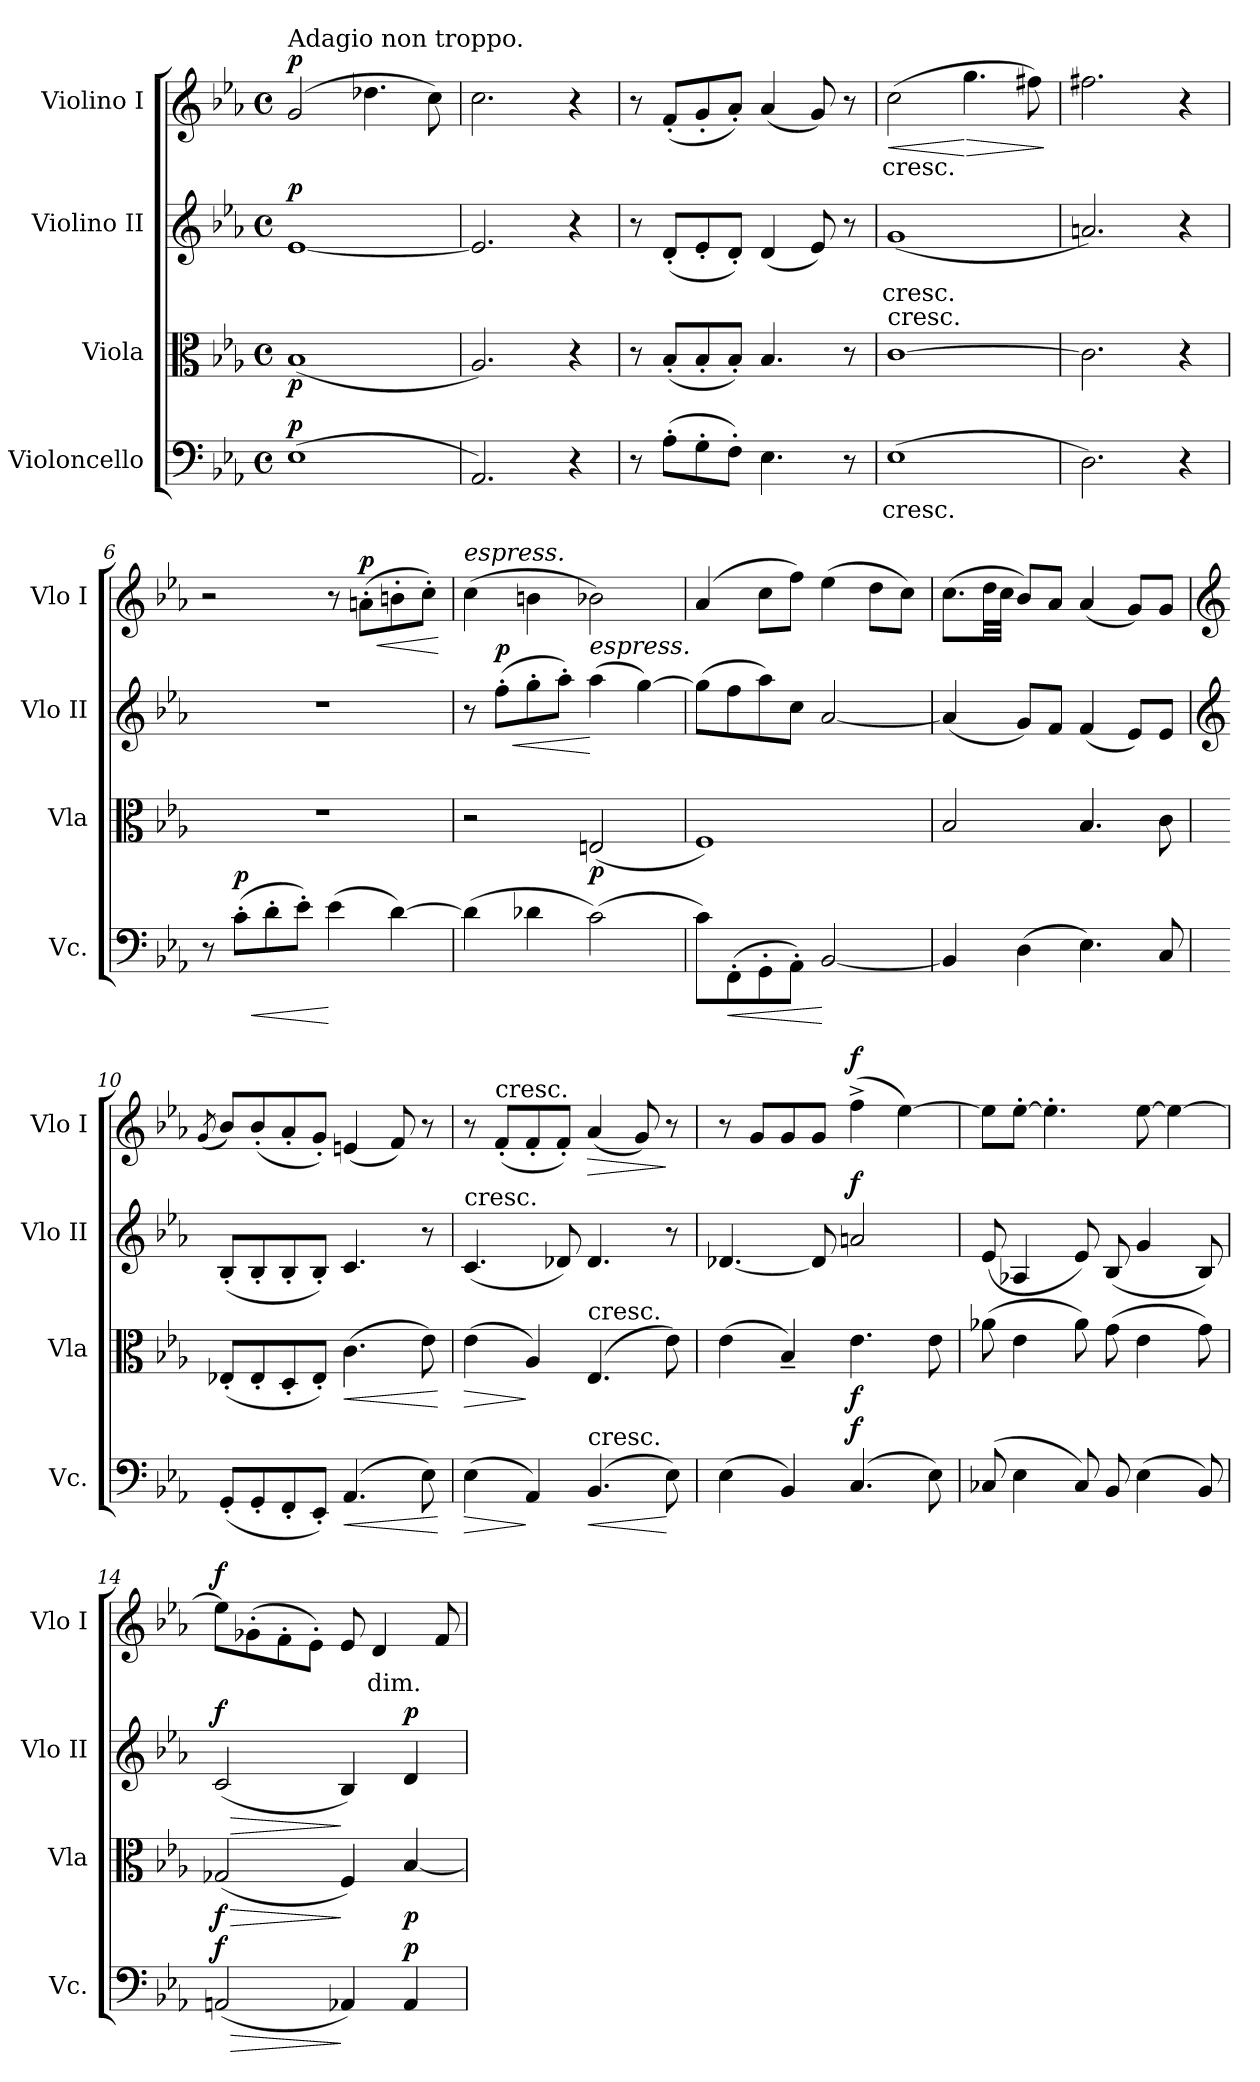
**kern	**text	**dynam	**kern	**dynam	**kern	**text	**dynam	**kern	**text	**dynam
*part4	*part4	*part4	*part3	*part3	*part2	*part2	*part2	*part1	*part1	*part1
*staff4	*staff4	*staff4	*staff3	*staff3	*staff2	*staff2	*staff2	*staff1	*staff1	*staff1
*I"Violoncello	*	*	*I"Viola	*	*I"Violino II	*	*	*I"Violino I	*	*
*I'Vc.	*	*	*I'Vla	*	*I'Vlo II	*	*	*I'Vlo I	*	*
*clefF4	*	*	*clefC3	*	*clefG2	*	*	*clefG2	*	*
*k[b-e-a-]	*	*	*k[b-e-a-]	*	*k[b-e-a-]	*	*	*k[b-e-a-]	*	*
*M4/4	*	*	*M4/4	*	*M4/4	*	*	*M4/4	*	*
*met(c)	*	*	*met(c)	*	*met(c)	*	*	*met(c)	*	*
=1	=1	=1	=1	=1	=1	=1	=1	=1	=1	=1
!	!	!	!	!	!	!	!	!LO:TX:a:t=Adagio non troppo.	!	!
!	!	!LO:DY:b	!	!LO:DY:b	!	!	!LO:DY:b	!	!	!LO:DY:b
(1E-	.	p	(1B-	p	[1e-	.	p	(2g/	.	p
.	.	.	.	.	.	.	.	4.dd-X\	.	.
.	.	.	.	.	.	.	.	8cc\)	.	.
=2	=2	=2	=2	=2	=2	=2	=2	=2	=2	=2
2.AA-/)	.	.	2.A-/)	.	2.e-/]	.	.	2.cc\	.	.
4r	.	.	4r	.	4r	.	.	4r	.	.
=3	=3	=3	=3	=3	=3	=3	=3	=3	=3	=3
8r	.	.	8r	.	8r	.	.	8r	.	.
(8A-'\L	.	.	(8B-'/L	.	(8d'/L	.	.	(8f'/L	.	.
8G'\	.	.	8B-'/	.	8e-'/	.	.	8g'/	.	.
8F'\J)	.	.	8B-'/J)	.	8d'/J)	.	.	8a-'/J)	.	.
4.E-\	.	.	4.B-/	.	(4d/	.	.	(4a-/	.	.
.	.	.	.	.	8e-/)	.	.	8g/)	.	.
8r	.	.	8r	.	8r	.	.	8r	.	.
=4	=4	=4	=4	=4	=4	=4	=4	=4	=4	=4
!	!	!	!LO:TX:a:t=cresc.	!	!	!	!	!	!	!
!	!LO:LY:b	!	!	!	!	!LO:LY:b	!	!	!LO:LY:b	!LO:HP:b
(1E-	cresc.	.	[1c	.	(1g	cresc.	.	(2cc\	cresc.	<
!	!	!	!	!	!	!	!	!	!	!LO:HP:n=1:b
.	.	.	.	.	.	.	.	4.gg\	.	[ >
.	.	.	.	.	.	.	.	8ff#X\)	.	.
.	.	.	.	.	.	.	.	.	.	]
=5	=5	=5	=5	=5	=5	=5	=5	=5	=5	=5
2.D\)	.	.	2.c\]	.	2.an/)	.	.	2.ff#X\	.	.
4r	.	.	4r	.	4r	.	.	4r	.	.
=6	=6	=6	=6	=6	=6	=6	=6	=6	=6	=6
8r	.	.	1r	.	1r	.	.	2r	.	.
!	!	!LO:HP:b	!	!	!	!	!	!	!	!
!	!	!LO:DY:n=1:b	!	!	!	!	!	!	!	!
(8c'\L	.	< p	.	.	.	.	.	.	.	.
8d'\	.	.	.	.	.	.	.	.	.	.
8e-'\J)	.	.	.	.	.	.	.	.	.	.
(4e-\	.	[	.	.	.	.	.	8r	.	.
!	!	!	!	!	!	!	!	!	!	!LO:HP:b
!	!	!	!	!	!	!	!	!	!	!LO:DY:n=1:b
.	.	.	.	.	.	.	.	(8an'\L	.	< p
[4d\)	.	.	.	.	.	.	.	8bn'\	.	.
.	.	.	.	.	.	.	.	8cc'\J)	.	.
.	.	.	.	.	.	.	.	.	.	[
=7	=7	=7	=7	=7	=7	=7	=7	=7	=7	=7
!	!	!	!	!	!	!	!	!LO:TX:a:i:t=espress.	!	!
(4d\]	.	.	2r	.	8r	.	.	(4cc\	.	.
!	!	!	!	!	!	!	!LO:HP:b	!	!	!
!	!	!	!	!	!	!	!LO:DY:n=1:b	!	!	!
.	.	.	.	.	(8ff'\L	.	< p	.	.	.
4d-X\	.	.	.	.	8gg'\	.	.	4bn\	.	.
.	.	.	.	.	8aa-'\J)	.	.	.	.	.
!	!	!	!	!	!LO:TX:a:i:t=espress.	!	!	!	!	!
!	!	!	!	!LO:DY:b	!	!	!	!	!	!
(2c\)	.	.	(2En/	p	(4aa-\	.	[	2b-X\)	.	.
.	.	.	.	.	[4gg\)	.	.	.	.	.
=8	=8	=8	=8	=8	=8	=8	=8	=8	=8	=8
8c\L)	.	.	1F)	.	(8gg\L]	.	.	(4a-/	.	.
!	!	!LO:HP:b	!	!	!	!	!	!	!	!
(8FF'\	.	<	.	.	8ff\	.	.	.	.	.
8GG'\	.	.	.	.	8aa-\)	.	.	8cc\L	.	.
8AA-'\J)	.	.	.	.	8cc\J	.	.	8ff\J)	.	.
[2BB-/	.	[	.	.	[2a-/	.	.	(4ee-\	.	.
.	.	.	.	.	.	.	.	8dd\L	.	.
.	.	.	.	.	.	.	.	8cc\J)	.	.
=9	=9	=9	=9	=9	=9	=9	=9	=9	=9	=9
4BB-/]	.	.	2B-/	.	(4a-/]	.	.	(8.cc\L	.	.
.	.	.	.	.	.	.	.	32dd\LL	.	.
.	.	.	.	.	.	.	.	32cc\JJJ	.	.
(4D\	.	.	.	.	8g/L)	.	.	8b-/L)	.	.
.	.	.	.	.	8f/J	.	.	8a-/J	.	.
4.E-\)	.	.	4.B-/	.	(4f/	.	.	(4a-/	.	.
.	.	.	.	.	8e-/L)	.	.	8g/L)	.	.
8C/	.	.	8c\	.	8e-/J	.	.	8g/J	.	.
!!LO:LB:g=z
=10	=10	=10	=10	=10	=10	=10	=10	=10	=10	=10
*	*	*	*	*	*clefG2	*	*	*clefG2	*	*
.	.	.	.	.	.	.	.	(8qg/	.	.
(8GG'/L	.	.	(8E-X'/L	.	(8B-'/L	.	.	8b-/L)	.	.
8GG'/	.	.	8E-'/	.	8B-'/	.	.	(8b-'/	.	.
8FF'/	.	.	8D'/	.	8B-'/	.	.	8a-'/	.	.
8EE-'/J)	.	.	8E-'/J)	.	8B-'/J)	.	.	8g'/J)	.	.
!	!	!LO:HP:b	!	!LO:HP:b	!	!	!	!	!	!
(4.AA-/	.	<	(4.c\	<	4.c/	.	.	(4en/	.	.
.	.	.	.	.	.	.	.	8f/)	.	.
8E-\)	.	.	8e-\)	.	8r	.	.	8r	.	.
.	.	[	.	[	.	.	.	.	.	.
=11	=11	=11	=11	=11	=11	=11	=11	=11	=11	=11
!	!	!	!	!	!LO:TX:a:t=cresc.	!	!	!	!	!
!	!	!LO:HP:b	!	!LO:HP:b	!	!	!	!	!	!
(4E-\	.	>	(4e-\	>	(4.c/	.	.	8r	.	.
!	!	!	!	!	!	!	!	!LO:TX:a:t=cresc.	!	!
.	.	.	.	.	.	.	.	(8f'/L	.	.
4AA-/)	.	]	4A-/)	]	.	.	.	8f'/	.	.
.	.	.	.	.	8d-X/)	.	.	8f'/J)	.	.
!	!	!	!LO:TX:a:t=cresc.	!	!	!	!	!	!	!
!LO:TX:a:t=cresc.	!	!	!	!	!	!	!	!	!	!
!	!	!LO:HP:b	!	!	!	!	!	!	!	!LO:HP:b
(4.BB-/	.	<	(4.E-/	.	4.d-/	.	.	(4a-/	.	>
.	.	.	.	.	.	.	.	8g/)	.	.
8E-\)	.	[	8e-\)	.	8r	.	.	8r	.	]
=12	=12	=12	=12	=12	=12	=12	=12	=12	=12	=12
(4E-\	.	.	(4e-\	.	[4.d-X/	.	.	8r	.	.
.	.	.	.	.	.	.	.	8g/L	.	.
4BB-/)	.	.	4B-~/)	.	.	.	.	8g/	.	.
.	.	.	.	.	8d-/]	.	.	8g/J	.	.
!	!	!LO:DY:b	!	!LO:DY:b	!	!	!LO:DY:b	!	!	!LO:DY:b
(4.C/	.	f	4.e-\	f	2an/	.	f	(4ff^\	.	f
.	.	.	.	.	.	.	.	[4ee-\)	.	.
8E-\)	.	.	8e-\	.	.	.	.	.	.	.
=13	=13	=13	=13	=13	=13	=13	=13	=13	=13	=13
(8C-X/	.	.	(8a-X\	.	(8e-/	.	.	8ee-\L]	.	.
4E-\	.	.	4e-\	.	4A-X/	.	.	[8ee-'\J	.	.
.	.	.	.	.	.	.	.	4.ee-'\]	.	.
8C-/)	.	.	8a-\)	.	8e-/)	.	.	.	.	.
8BB-/	.	.	(8g\	.	(8B-/	.	.	.	.	.
(4E-\	.	.	4e-\	.	4g/	.	.	[8ee-\	.	.
.	.	.	.	.	.	.	.	4ee-\_	.	.
8BB-/)	.	.	8g\)	.	8B-/)	.	.	.	.	.
=14	=14	=14	=14	=14	=14	=14	=14	=14	=14	=14
!	!	!LO:HP:b	!	!LO:HP:b	!	!	!LO:HP:b	!	!	!
!	!	!LO:DY:n=1:b	!	!LO:DY:n=1:b	!	!	!LO:DY:n=1:b	!	!	!LO:DY:b
(2AAn/	.	> f	(2G-X/	> f	(2c/	.	> f	8ee-\L]	.	f
.	.	.	.	.	.	.	.	(8g-X'\	.	.
.	.	.	.	.	.	.	.	8f'\	.	.
.	.	.	.	.	.	.	.	8e-'\J)	.	.
4AA-X/)	.	]	4F/)	]	4B-/)	.	]	8e-/	.	.
!	!	!	!	!	!	!	!	!	!LO:LY:b	!
.	.	.	.	.	.	.	.	4d/	-dim.	.
!	!	!LO:DY:n=2:b	!	!LO:DY:n=2:b	!	!	!LO:DY:n=2:b	!	!	!
4AA-/	.	p	[4B-/	p	4d/	.	p	.	.	.
.	.	.	.	.	.	.	.	8f/	.	.
=	=	=	=	=	=	=	=	=	=	=
*-	*-	*-	*-	*-	*-	*-	*-	*-	*-	*-
